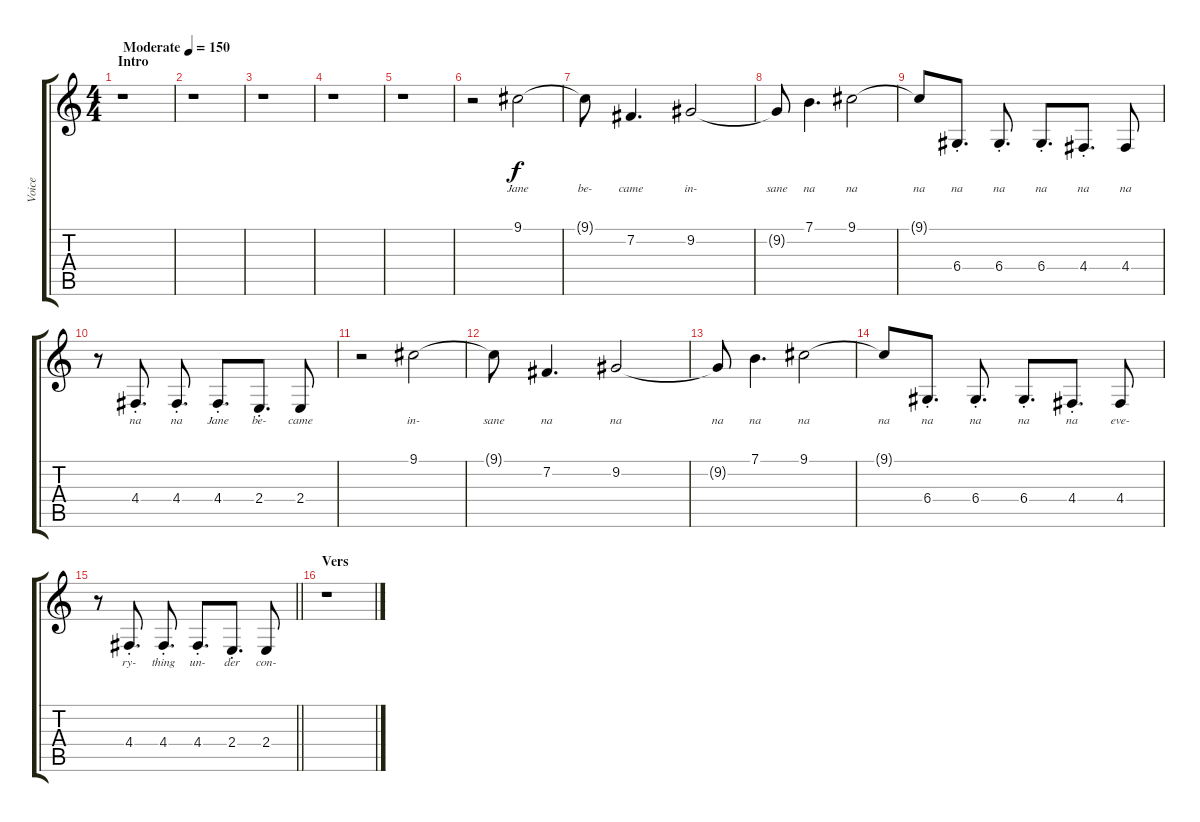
\track ("Voice" "Voice") {instrument lead6voice}
\staff {score tabs}
\tuning (E4 B3 G3 D3 A2 E2) {hide}
\ts (4 4)
\section ("" "Intro")
\tempo (150 "Moderate")
\clef g2
\ks c
r.1{dy f instrument lead6voice} |
r.1 |
r.1 |
r.1 |
r.1 |
r.2 9.1.2{lyrics (0 "Jane") lyrics (1 "") lyrics (2 "") lyrics (3 "") lyrics (4 "")} |
9.1{t}.8{lyrics (0 "be-") lyrics (1 "") lyrics (2 "") lyrics (3 "") lyrics (4 "")} 7.2.4{d lyrics (0 "came") lyrics (1 "") lyrics (2 "") lyrics (3 "") lyrics (4 "")} 9.2.2{lyrics (0 "in-") lyrics (1 "") lyrics (2 "") lyrics (3 "") lyrics (4 "")} |
9.2{t}.8{lyrics (0 "sane") lyrics (1 "") lyrics (2 "") lyrics (3 "") lyrics (4 "")} 7.1.4{d lyrics (0 "na") lyrics (1 "") lyrics (2 "") lyrics (3 "") lyrics (4 "")} 9.1.2{lyrics (0 "na") lyrics (1 "") lyrics (2 "") lyrics (3 "") lyrics (4 "")} |
9.1{t}.8{lyrics (0 "na") lyrics (1 "") lyrics (2 "") lyrics (3 "") lyrics (4 "")} 6.4{st}.8{d lyrics (0 "na") lyrics (1 "") lyrics (2 "") lyrics (3 "") lyrics (4 "")} 6.4{st}.8{d lyrics (0 "na") lyrics (1 "") lyrics (2 "") lyrics (3 "") lyrics (4 "")} 6.4{st}.8{d lyrics (0 "na") lyrics (1 "") lyrics (2 "") lyrics (3 "") lyrics (4 "")} 4.4{st}.8{d lyrics (0 "na") lyrics (1 "") lyrics (2 "") lyrics (3 "") lyrics (4 "")} 4.4.8{lyrics (0 "na") lyrics (1 "") lyrics (2 "") lyrics (3 "") lyrics (4 "")} |
r.8 4.4{st}.8{d lyrics (0 "na") lyrics (1 "") lyrics (2 "") lyrics (3 "") lyrics (4 "")} 4.4{st}.8{d lyrics (0 "na") lyrics (1 "") lyrics (2 "") lyrics (3 "") lyrics (4 "")} 4.4{st}.8{d lyrics (0 "Jane") lyrics (1 "") lyrics (2 "") lyrics (3 "") lyrics (4 "")} 2.4{st}.8{d lyrics (0 "be-") lyrics (1 "") lyrics (2 "") lyrics (3 "") lyrics (4 "")} 2.4.8{lyrics (0 "came") lyrics (1 "") lyrics (2 "") lyrics (3 "") lyrics (4 "")} |
r.2 9.1.2{lyrics (0 "in-") lyrics (1 "") lyrics (2 "") lyrics (3 "") lyrics (4 "")} |
9.1{t}.8{lyrics (0 "sane") lyrics (1 "") lyrics (2 "") lyrics (3 "") lyrics (4 "")} 7.2.4{d lyrics (0 "na") lyrics (1 "") lyrics (2 "") lyrics (3 "") lyrics (4 "")} 9.2.2{lyrics (0 "na") lyrics (1 "") lyrics (2 "") lyrics (3 "") lyrics (4 "")} |
9.2{t}.8{lyrics (0 "na") lyrics (1 "") lyrics (2 "") lyrics (3 "") lyrics (4 "")} 7.1.4{d lyrics (0 "na") lyrics (1 "") lyrics (2 "") lyrics (3 "") lyrics (4 "")} 9.1.2{lyrics (0 "na") lyrics (1 "") lyrics (2 "") lyrics (3 "") lyrics (4 "")} |
9.1{t}.8{lyrics (0 "na") lyrics (1 "") lyrics (2 "") lyrics (3 "") lyrics (4 "")} 6.4{st}.8{d lyrics (0 "na") lyrics (1 "") lyrics (2 "") lyrics (3 "") lyrics (4 "")} 6.4{st}.8{d lyrics (0 "na") lyrics (1 "") lyrics (2 "") lyrics (3 "") lyrics (4 "")} 6.4{st}.8{d lyrics (0 "na") lyrics (1 "") lyrics (2 "") lyrics (3 "") lyrics (4 "")} 4.4{st}.8{d lyrics (0 "na") lyrics (1 "") lyrics (2 "") lyrics (3 "") lyrics (4 "")} 4.4.8{lyrics (0 "eve-") lyrics (1 "") lyrics (2 "") lyrics (3 "") lyrics (4 "")} |
\barLineRight lightlight
r.8 4.4{st}.8{d lyrics (0 "ry-") lyrics (1 "") lyrics (2 "") lyrics (3 "") lyrics (4 "")} 4.4{st}.8{d lyrics (0 "thing") lyrics (1 "") lyrics (2 "") lyrics (3 "") lyrics (4 "")} 4.4{st}.8{d lyrics (0 "un-") lyrics (1 "") lyrics (2 "") lyrics (3 "") lyrics (4 "")} 2.4{st}.8{d lyrics (0 "der") lyrics (1 "") lyrics (2 "") lyrics (3 "") lyrics (4 "")} 2.4.8{lyrics (0 "con-") lyrics (1 "") lyrics (2 "") lyrics (3 "") lyrics (4 "")} |
\section ("" "Vers")
r.1
